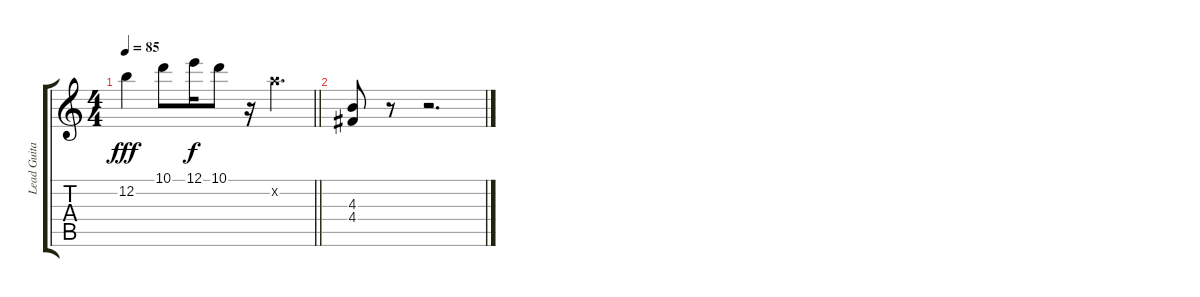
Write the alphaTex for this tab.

\track ("Lead Guitar" "Lead Guita") {instrument distortionguitar}
\staff {score tabs}
\tuning (E4 B3 G3 D3 A2 E2) {hide}
\ts (4 4)
\tempo 85
\clef g2
\barLineRight lightlight
\ks c
12.2.4{dy fff} 10.1.8 12.1.16{dy f} 10.1.8 r.16 10.2{x}.4{d} |
(4.3 4.4).8 r.8 r.2{d}
